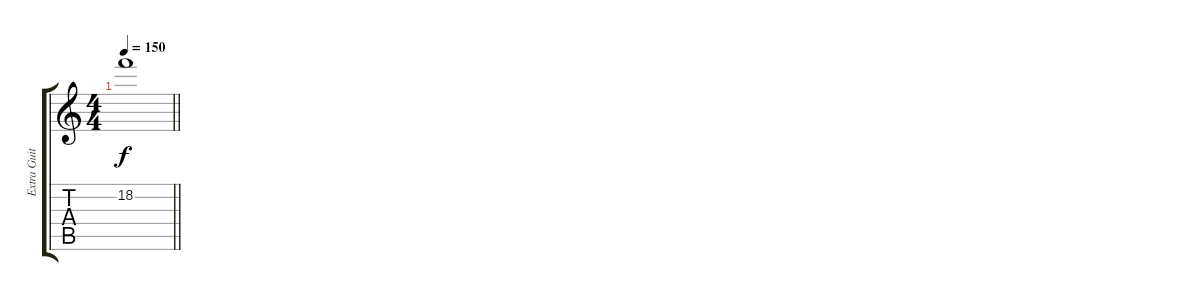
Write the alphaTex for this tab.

\track ("Extra Guitar" "Extra Guit") {instrument distortionguitar}
\staff {score tabs}
\tuning (E4 B3 G3 D3 A2 E2) {hide}
\ts (4 4)
\tempo 150
\clef g2
\barLineRight lightlight
\ks c
18.2{t}.1{dy f}
